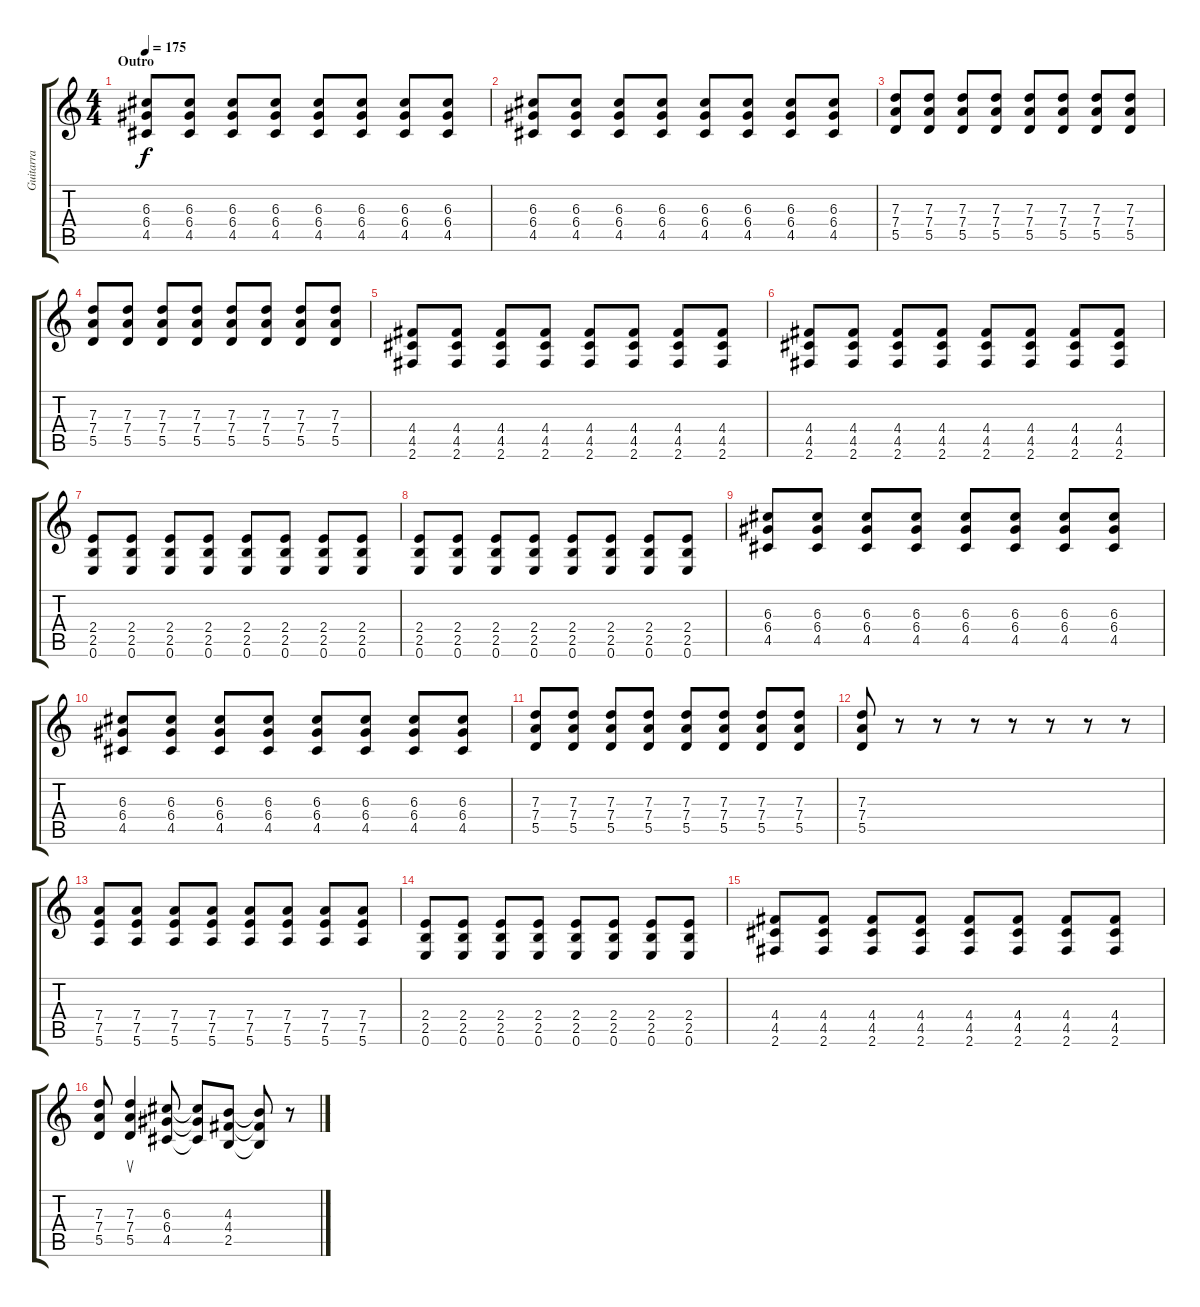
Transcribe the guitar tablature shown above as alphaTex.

\track ("Guitarra" "Guitarra") {instrument distortionguitar}
\staff {score tabs}
\tuning (E4 B3 G3 D3 A2 E2) {hide}
\ts (4 4)
\section ("" "Outro")
\tempo 175
\clef g2
\ks c
(6.3 6.4 4.5).8{dy f} (6.3 6.4 4.5).8 (6.3 6.4 4.5).8 (6.3 6.4 4.5).8 (6.3 6.4 4.5).8 (6.3 6.4 4.5).8 (6.3 6.4 4.5).8 (6.3 6.4 4.5).8 |
(6.3 6.4 4.5).8 (6.3 6.4 4.5).8 (6.3 6.4 4.5).8 (6.3 6.4 4.5).8 (6.3 6.4 4.5).8 (6.3 6.4 4.5).8 (6.3 6.4 4.5).8 (6.3 6.4 4.5).8 |
(7.3 7.4 5.5).8 (7.3 7.4 5.5).8 (7.3 7.4 5.5).8 (7.3 7.4 5.5).8 (7.3 7.4 5.5).8 (7.3 7.4 5.5).8 (7.3 7.4 5.5).8 (7.3 7.4 5.5).8 |
(7.3 7.4 5.5).8 (7.3 7.4 5.5).8 (7.3 7.4 5.5).8 (7.3 7.4 5.5).8 (7.3 7.4 5.5).8 (7.3 7.4 5.5).8 (7.3 7.4 5.5).8 (7.3 7.4 5.5).8 |
(4.4 4.5 2.6).8 (4.4 4.5 2.6).8 (4.4 4.5 2.6).8 (4.4 4.5 2.6).8 (4.4 4.5 2.6).8 (4.4 4.5 2.6).8 (4.4 4.5 2.6).8 (4.4 4.5 2.6).8 |
(4.4 4.5 2.6).8 (4.4 4.5 2.6).8 (4.4 4.5 2.6).8 (4.4 4.5 2.6).8 (4.4 4.5 2.6).8 (4.4 4.5 2.6).8 (4.4 4.5 2.6).8 (4.4 4.5 2.6).8 |
(2.4 2.5 0.6).8 (2.4 2.5 0.6).8 (2.4 2.5 0.6).8 (2.4 2.5 0.6).8 (2.4 2.5 0.6).8 (2.4 2.5 0.6).8 (2.4 2.5 0.6).8 (2.4 2.5 0.6).8 |
(2.4 2.5 0.6).8 (2.4 2.5 0.6).8 (2.4 2.5 0.6).8 (2.4 2.5 0.6).8 (2.4 2.5 0.6).8 (2.4 2.5 0.6).8 (2.4 2.5 0.6).8 (2.4 2.5 0.6).8 |
(6.3 6.4 4.5).8 (6.3 6.4 4.5).8 (6.3 6.4 4.5).8 (6.3 6.4 4.5).8 (6.3 6.4 4.5).8 (6.3 6.4 4.5).8 (6.3 6.4 4.5).8 (6.3 6.4 4.5).8 |
(6.3 6.4 4.5).8 (6.3 6.4 4.5).8 (6.3 6.4 4.5).8 (6.3 6.4 4.5).8 (6.3 6.4 4.5).8 (6.3 6.4 4.5).8 (6.3 6.4 4.5).8 (6.3 6.4 4.5).8 |
(7.3 7.4 5.5).8 (7.3 7.4 5.5).8 (7.3 7.4 5.5).8 (7.3 7.4 5.5).8 (7.3 7.4 5.5).8 (7.3 7.4 5.5).8 (7.3 7.4 5.5).8 (7.3 7.4 5.5).8 |
(7.3 7.4 5.5).8 r.8 r.8 r.8 r.8 r.8 r.8 r.8 |
(7.4 7.5 5.6).8 (7.4 7.5 5.6).8 (7.4 7.5 5.6).8 (7.4 7.5 5.6).8 (7.4 7.5 5.6).8 (7.4 7.5 5.6).8 (7.4 7.5 5.6).8 (7.4 7.5 5.6).8 |
(2.4 2.5 0.6).8 (2.4 2.5 0.6).8 (2.4 2.5 0.6).8 (2.4 2.5 0.6).8 (2.4 2.5 0.6).8 (2.4 2.5 0.6).8 (2.4 2.5 0.6).8 (2.4 2.5 0.6).8 |
(4.4 4.5 2.6).8 (4.4 4.5 2.6).8 (4.4 4.5 2.6).8 (4.4 4.5 2.6).8 (4.4 4.5 2.6).8 (4.4 4.5 2.6).8 (4.4 4.5 2.6).8 (4.4 4.5 2.6).8 |
(7.3 7.4 5.5).8 (7.3 7.4 5.5).4{su} (6.3 6.4 4.5).8 (6.3{t} 6.4{t} 4.5{t}).8 (4.3 4.4 2.5).8 (4.3{t} 4.4{t} 2.5{t}).8 r.8
